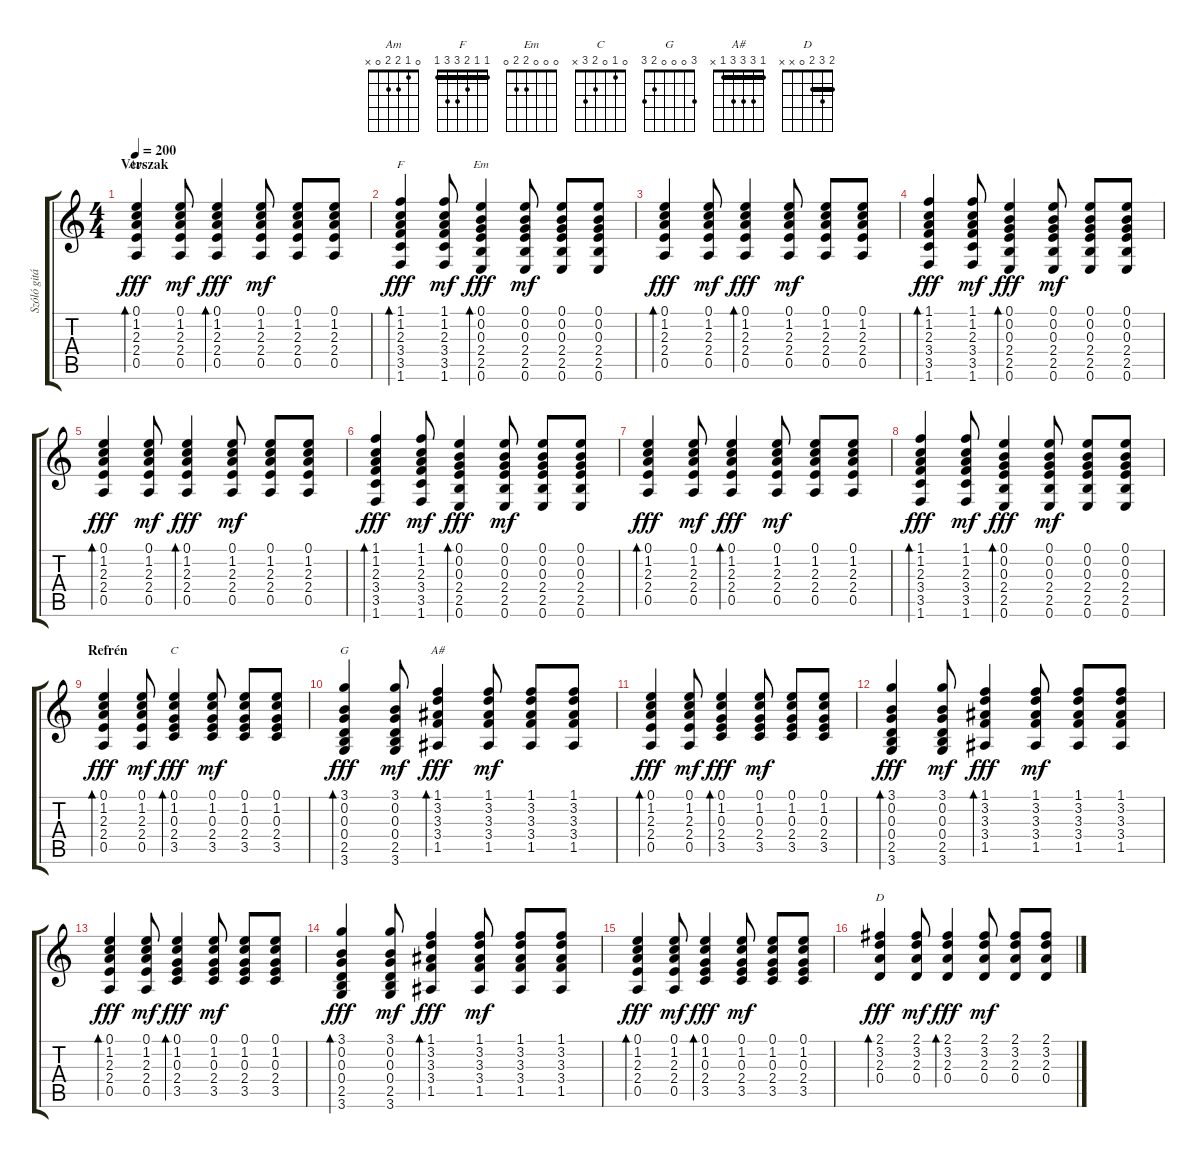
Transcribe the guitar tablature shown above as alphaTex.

\track ("Szóló gitár" "Szóló gitá") {instrument electricguitarclean}
\staff {score tabs}
\tuning (E4 B3 G3 D3 A2 E2) {hide}
\chord ("Am" 0 1 2 2 0 x)
\chord ("F" 1 1 2 3 3 1) {barre 1}
\chord ("Em" 0 0 0 2 2 0)
\chord ("C" 0 1 0 2 3 x)
\chord ("G" 3 0 0 0 2 3)
\chord ("A#" 1 3 3 3 1 x) {barre 1}
\chord ("D" 2 3 2 0 x x) {barre 2}
\ts (4 4)
\section ("" "Verszak")
\tempo 200
\clef g2
\ks c
(0.1 1.2 2.3 2.4 0.5).4{bd 60 ch "Am" dy fff} (0.1 1.2 2.3 2.4 0.5).8{dy mf} (0.1 1.2 2.3 2.4 0.5).4{bd 60 dy fff} (0.1 1.2 2.3 2.4 0.5).8{dy mf} (0.1 1.2 2.3 2.4 0.5).8 (0.1 1.2 2.3 2.4 0.5).8 |
(1.1 1.2 2.3 3.4 3.5 1.6).4{bd 60 ch "F" dy fff} (1.1 1.2 2.3 3.4 3.5 1.6).8{dy mf} (0.1 0.2 0.3 2.4 2.5 0.6).4{bd 60 ch "Em" dy fff} (0.1 0.2 0.3 2.4 2.5 0.6).8{dy mf} (0.1 0.2 0.3 2.4 2.5 0.6).8 (0.1 0.2 0.3 2.4 2.5 0.6).8 |
(0.1 1.2 2.3 2.4 0.5).4{bd 60 dy fff} (0.1 1.2 2.3 2.4 0.5).8{dy mf} (0.1 1.2 2.3 2.4 0.5).4{bd 60 dy fff} (0.1 1.2 2.3 2.4 0.5).8{dy mf} (0.1 1.2 2.3 2.4 0.5).8 (0.1 1.2 2.3 2.4 0.5).8 |
(1.1 1.2 2.3 3.4 3.5 1.6).4{bd 60 dy fff} (1.1 1.2 2.3 3.4 3.5 1.6).8{dy mf} (0.1 0.2 0.3 2.4 2.5 0.6).4{bd 60 dy fff} (0.1 0.2 0.3 2.4 2.5 0.6).8{dy mf} (0.1 0.2 0.3 2.4 2.5 0.6).8 (0.1 0.2 0.3 2.4 2.5 0.6).8 |
(0.1 1.2 2.3 2.4 0.5).4{bd 60 dy fff} (0.1 1.2 2.3 2.4 0.5).8{dy mf} (0.1 1.2 2.3 2.4 0.5).4{bd 60 dy fff} (0.1 1.2 2.3 2.4 0.5).8{dy mf} (0.1 1.2 2.3 2.4 0.5).8 (0.1 1.2 2.3 2.4 0.5).8 |
(1.1 1.2 2.3 3.4 3.5 1.6).4{bd 60 dy fff} (1.1 1.2 2.3 3.4 3.5 1.6).8{dy mf} (0.1 0.2 0.3 2.4 2.5 0.6).4{bd 60 dy fff} (0.1 0.2 0.3 2.4 2.5 0.6).8{dy mf} (0.1 0.2 0.3 2.4 2.5 0.6).8 (0.1 0.2 0.3 2.4 2.5 0.6).8 |
(0.1 1.2 2.3 2.4 0.5).4{bd 60 dy fff} (0.1 1.2 2.3 2.4 0.5).8{dy mf} (0.1 1.2 2.3 2.4 0.5).4{bd 60 dy fff} (0.1 1.2 2.3 2.4 0.5).8{dy mf} (0.1 1.2 2.3 2.4 0.5).8 (0.1 1.2 2.3 2.4 0.5).8 |
(1.1 1.2 2.3 3.4 3.5 1.6).4{bd 60 dy fff} (1.1 1.2 2.3 3.4 3.5 1.6).8{dy mf} (0.1 0.2 0.3 2.4 2.5 0.6).4{bd 60 dy fff} (0.1 0.2 0.3 2.4 2.5 0.6).8{dy mf} (0.1 0.2 0.3 2.4 2.5 0.6).8 (0.1 0.2 0.3 2.4 2.5 0.6).8 |
\section ("" "Refrén")
(0.1 1.2 2.3 2.4 0.5).4{bd 60 dy fff} (0.1 1.2 2.3 2.4 0.5).8{dy mf} (0.1 1.2 0.3 2.4 3.5).4{bd 60 ch "C" dy fff} (0.1 1.2 0.3 2.4 3.5).8{dy mf} (0.1 1.2 0.3 2.4 3.5).8 (0.1 1.2 0.3 2.4 3.5).8 |
(3.1 0.2 0.3 0.4 2.5 3.6).4{bd 60 ch "G" dy fff} (3.1 0.2 0.3 0.4 2.5 3.6).8{dy mf} (1.1 3.2 3.3 3.4 1.5).4{bd 60 ch "A#" dy fff} (1.1 3.2 3.3 3.4 1.5).8{dy mf} (1.1 3.2 3.3 3.4 1.5).8 (1.1 3.2 3.3 3.4 1.5).8 |
(0.1 1.2 2.3 2.4 0.5).4{bd 60 dy fff} (0.1 1.2 2.3 2.4 0.5).8{dy mf} (0.1 1.2 0.3 2.4 3.5).4{bd 60 dy fff} (0.1 1.2 0.3 2.4 3.5).8{dy mf} (0.1 1.2 0.3 2.4 3.5).8 (0.1 1.2 0.3 2.4 3.5).8 |
(3.1 0.2 0.3 0.4 2.5 3.6).4{bd 60 dy fff} (3.1 0.2 0.3 0.4 2.5 3.6).8{dy mf} (1.1 3.2 3.3 3.4 1.5).4{bd 60 dy fff} (1.1 3.2 3.3 3.4 1.5).8{dy mf} (1.1 3.2 3.3 3.4 1.5).8 (1.1 3.2 3.3 3.4 1.5).8 |
(0.1 1.2 2.3 2.4 0.5).4{bd 60 dy fff} (0.1 1.2 2.3 2.4 0.5).8{dy mf} (0.1 1.2 0.3 2.4 3.5).4{bd 60 dy fff} (0.1 1.2 0.3 2.4 3.5).8{dy mf} (0.1 1.2 0.3 2.4 3.5).8 (0.1 1.2 0.3 2.4 3.5).8 |
(3.1 0.2 0.3 0.4 2.5 3.6).4{bd 60 dy fff} (3.1 0.2 0.3 0.4 2.5 3.6).8{dy mf} (1.1 3.2 3.3 3.4 1.5).4{bd 60 dy fff} (1.1 3.2 3.3 3.4 1.5).8{dy mf} (1.1 3.2 3.3 3.4 1.5).8 (1.1 3.2 3.3 3.4 1.5).8 |
(0.1 1.2 2.3 2.4 0.5).4{bd 60 dy fff} (0.1 1.2 2.3 2.4 0.5).8{dy mf} (0.1 1.2 0.3 2.4 3.5).4{bd 60 dy fff} (0.1 1.2 0.3 2.4 3.5).8{dy mf} (0.1 1.2 0.3 2.4 3.5).8 (0.1 1.2 0.3 2.4 3.5).8 |
(2.1 3.2 2.3 0.4).4{bd 60 ch "D" dy fff} (2.1 3.2 2.3 0.4).8{dy mf} (2.1 3.2 2.3 0.4).4{bd 60 dy fff} (2.1 3.2 2.3 0.4).8{dy mf} (2.1 3.2 2.3 0.4).8 (2.1 3.2 2.3 0.4).8
